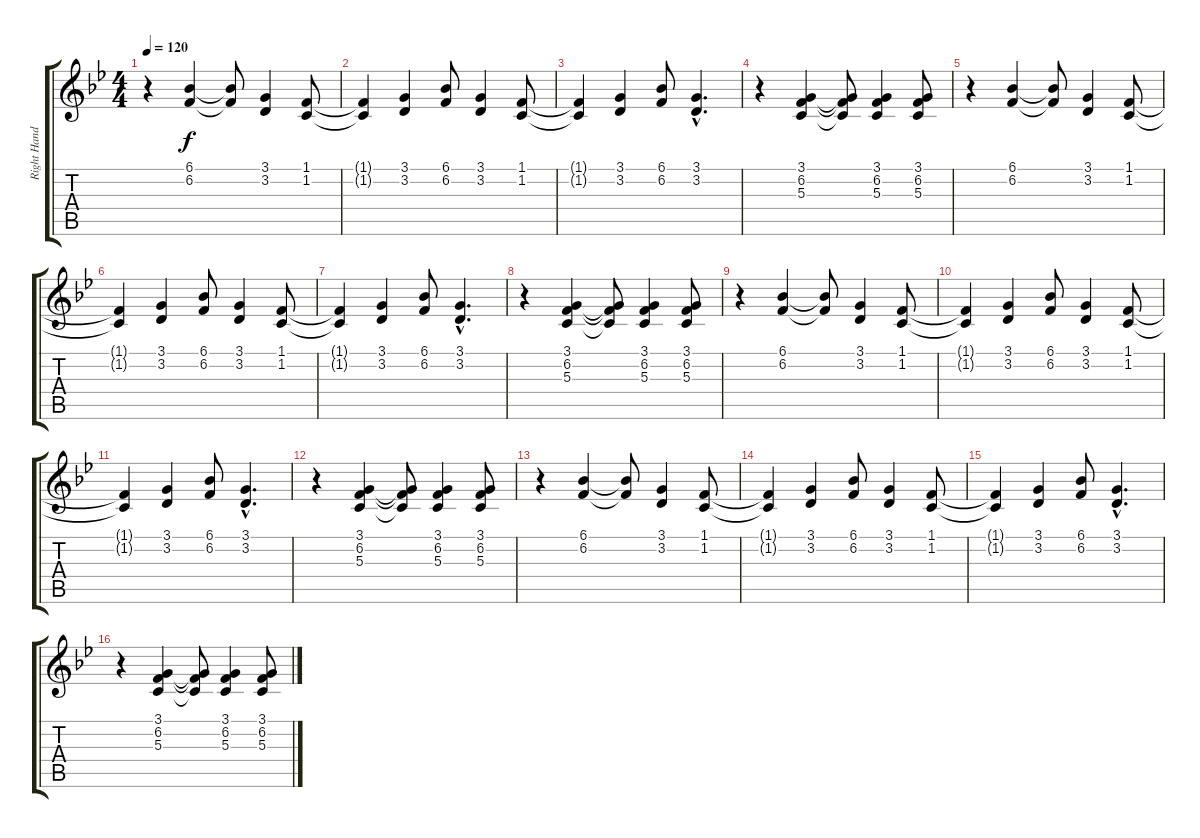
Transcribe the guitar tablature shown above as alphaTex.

\track ("Right Hand" "Right Hand") {instrument electricgrandpiano}
\staff {score tabs}
\tuning (E4 B3 G3 D3 A2 E2) {hide}
\ts (4 4)
\tempo 120
\clef g2
\ks bb
r.4{dy f} (6.1 6.2).4 (6.1{t} 6.2{t}).8 (3.1 3.2).4 (1.1 1.2).8 |
(1.1{t} 1.2{t}).4 (3.1 3.2).4 (6.1 6.2).8 (3.1 3.2).4 (1.1 1.2).8 |
(1.1{t} 1.2{t}).4 (3.1 3.2).4 (6.1 6.2).8 (3.1{hac} 3.2{hac}).4{d} |
r.4 (3.1 6.2 5.3).4 (3.1{t} 6.2{t} 5.3{t}).8 (3.1 6.2 5.3).4 (3.1 6.2 5.3).8 |
r.4 (6.1 6.2).4 (6.1{t} 6.2{t}).8 (3.1 3.2).4 (1.1 1.2).8 |
(1.1{t} 1.2{t}).4 (3.1 3.2).4 (6.1 6.2).8 (3.1 3.2).4 (1.1 1.2).8 |
(1.1{t} 1.2{t}).4 (3.1 3.2).4 (6.1 6.2).8 (3.1{hac} 3.2{hac}).4{d} |
r.4 (3.1 6.2 5.3).4 (3.1{t} 6.2{t} 5.3{t}).8 (3.1 6.2 5.3).4 (3.1 6.2 5.3).8 |
r.4 (6.1 6.2).4 (6.1{t} 6.2{t}).8 (3.1 3.2).4 (1.1 1.2).8 |
(1.1{t} 1.2{t}).4 (3.1 3.2).4 (6.1 6.2).8 (3.1 3.2).4 (1.1 1.2).8 |
(1.1{t} 1.2{t}).4 (3.1 3.2).4 (6.1 6.2).8 (3.1{hac} 3.2{hac}).4{d} |
r.4 (3.1 6.2 5.3).4 (3.1{t} 6.2{t} 5.3{t}).8 (3.1 6.2 5.3).4 (3.1 6.2 5.3).8 |
r.4 (6.1 6.2).4 (6.1{t} 6.2{t}).8 (3.1 3.2).4 (1.1 1.2).8 |
(1.1{t} 1.2{t}).4 (3.1 3.2).4 (6.1 6.2).8 (3.1 3.2).4 (1.1 1.2).8 |
(1.1{t} 1.2{t}).4 (3.1 3.2).4 (6.1 6.2).8 (3.1{hac} 3.2{hac}).4{d} |
r.4 (3.1 6.2 5.3).4 (3.1{t} 6.2{t} 5.3{t}).8 (3.1 6.2 5.3).4 (3.1 6.2 5.3).8
